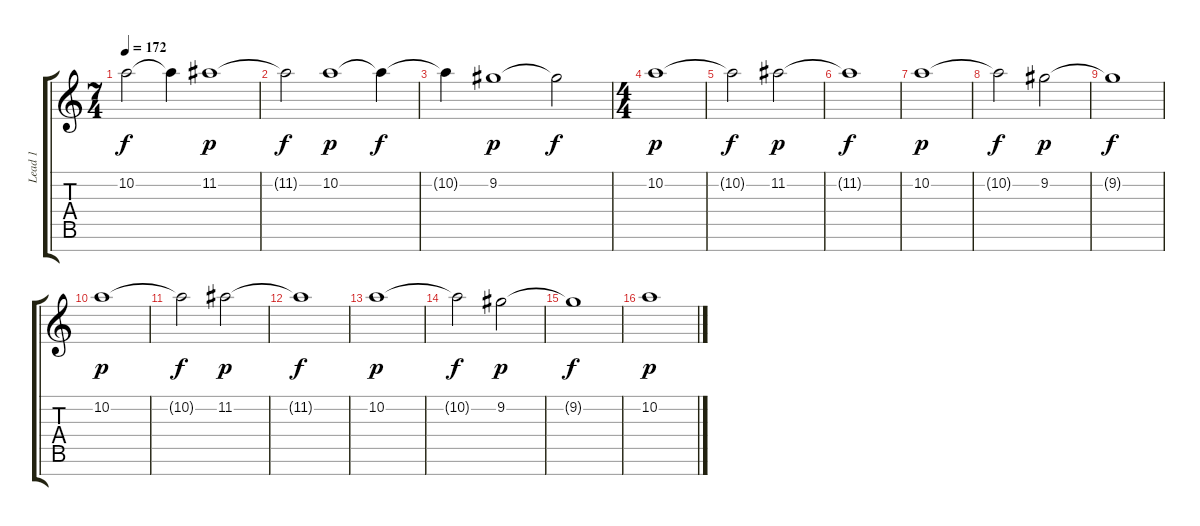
\track ("Lead 1" "Lead 1") {instrument distortionguitar}
\staff {score tabs}
\tuning (E4 B3 G3 D3 A2 E2 B1) {hide}
\ts (7 4)
\tempo 172
\clef g2
\ks c
10.2{t}.2{dy f} 10.2{t}.4 11.2.1{dy p} |
11.2{t}.2{dy f} 10.2.1{dy p} 10.2{t}.4{dy f} |
10.2{t}.4 9.2.1{dy p} 9.2{t}.2{dy f} |
\ts (4 4)
10.2.1{dy p} |
10.2{t}.2{dy f} 11.2.2{dy p} |
11.2{t}.1{dy f} |
10.2.1{dy p} |
10.2{t}.2{dy f} 9.2.2{dy p} |
9.2{t}.1{dy f} |
10.2.1{dy p} |
10.2{t}.2{dy f} 11.2.2{dy p} |
11.2{t}.1{dy f} |
10.2.1{dy p} |
10.2{t}.2{dy f} 9.2.2{dy p} |
9.2{t}.1{dy f} |
10.2.1{dy p}
